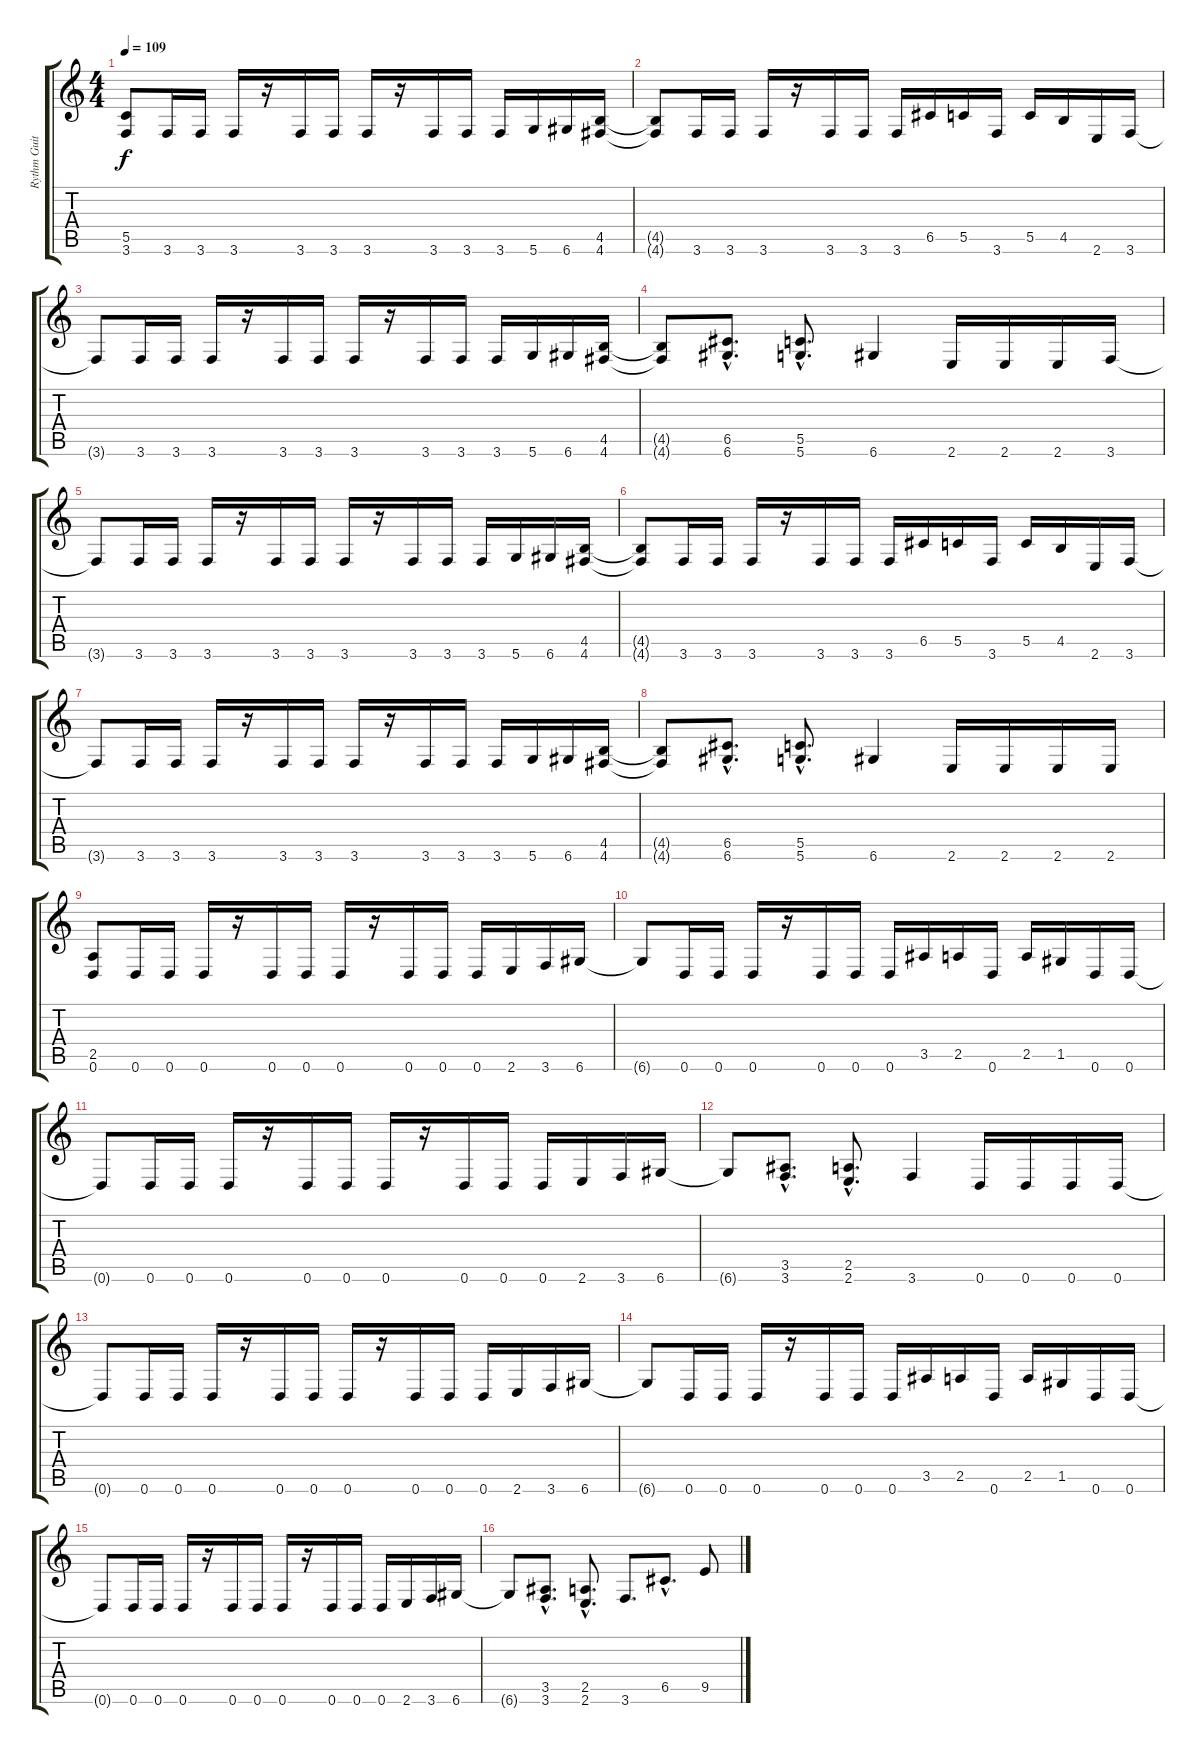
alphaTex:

\track ("Rythm Guitar" "Rythm Guit") {instrument distortionguitar}
\staff {score tabs}
\tuning (D4 A3 F3 C3 G2 D2) {hide}
\ts (4 4)
\tempo 109
\clef g2
\ks c
(5.5 3.6).8{dy f} 3.6.16 3.6.16 3.6.16 r.16 3.6.16 3.6.16 3.6.16 r.16 3.6.16 3.6.16 3.6.16 5.6.16 6.6.16 (4.5 4.6).16 |
(4.5{t} 4.6{t}).8 3.6.16 3.6.16 3.6.16 r.16 3.6.16 3.6.16 3.6.16 6.5.16 5.5.16 3.6.16 5.5.16 4.5.16 2.6.16 3.6.16 |
3.6{t}.8 3.6.16 3.6.16 3.6.16 r.16 3.6.16 3.6.16 3.6.16 r.16 3.6.16 3.6.16 3.6.16 5.6.16 6.6.16 (4.5 4.6).16 |
(4.5{t} 4.6{t}).8 (6.5{hac} 6.6{hac}).8{d} (5.5{hac} 5.6{hac}).8{d} 6.6.4 2.6.16 2.6.16 2.6.16 3.6.16 |
3.6{t}.8 3.6.16 3.6.16 3.6.16 r.16 3.6.16 3.6.16 3.6.16 r.16 3.6.16 3.6.16 3.6.16 5.6.16 6.6.16 (4.5 4.6).16 |
(4.5{t} 4.6{t}).8 3.6.16 3.6.16 3.6.16 r.16 3.6.16 3.6.16 3.6.16 6.5.16 5.5.16 3.6.16 5.5.16 4.5.16 2.6.16 3.6.16 |
3.6{t}.8 3.6.16 3.6.16 3.6.16 r.16 3.6.16 3.6.16 3.6.16 r.16 3.6.16 3.6.16 3.6.16 5.6.16 6.6.16 (4.5 4.6).16 |
(4.5{t} 4.6{t}).8 (6.5{hac} 6.6{hac}).8{d} (5.5{hac} 5.6{hac}).8{d} 6.6.4 2.6.16 2.6.16 2.6.16 2.6.16 |
(2.5 0.6).8 0.6.16 0.6.16 0.6.16 r.16 0.6.16 0.6.16 0.6.16 r.16 0.6.16 0.6.16 0.6.16 2.6.16 3.6.16 6.6.16 |
6.6{t}.8 0.6.16 0.6.16 0.6.16 r.16 0.6.16 0.6.16 0.6.16 3.5.16 2.5.16 0.6.16 2.5.16 1.5.16 0.6.16 0.6.16 |
0.6{t}.8 0.6.16 0.6.16 0.6.16 r.16 0.6.16 0.6.16 0.6.16 r.16 0.6.16 0.6.16 0.6.16 2.6.16 3.6.16 6.6.16 |
6.6{t}.8 (3.5{hac} 3.6{hac}).8{d} (2.5{hac} 2.6{hac}).8{d} 3.6.4 0.6.16 0.6.16 0.6.16 0.6.16 |
0.6{t}.8 0.6.16 0.6.16 0.6.16 r.16 0.6.16 0.6.16 0.6.16 r.16 0.6.16 0.6.16 0.6.16 2.6.16 3.6.16 6.6.16 |
6.6{t}.8 0.6.16 0.6.16 0.6.16 r.16 0.6.16 0.6.16 0.6.16 3.5.16 2.5.16 0.6.16 2.5.16 1.5.16 0.6.16 0.6.16 |
0.6{t}.8 0.6.16 0.6.16 0.6.16 r.16 0.6.16 0.6.16 0.6.16 r.16 0.6.16 0.6.16 0.6.16 2.6.16 3.6.16 6.6.16 |
6.6{t}.8 (3.5{hac} 3.6{hac}).8{d} (2.5{hac} 2.6{hac}).8{d} 3.6.8{d} 6.5{hac}.8{d} 9.5.8
